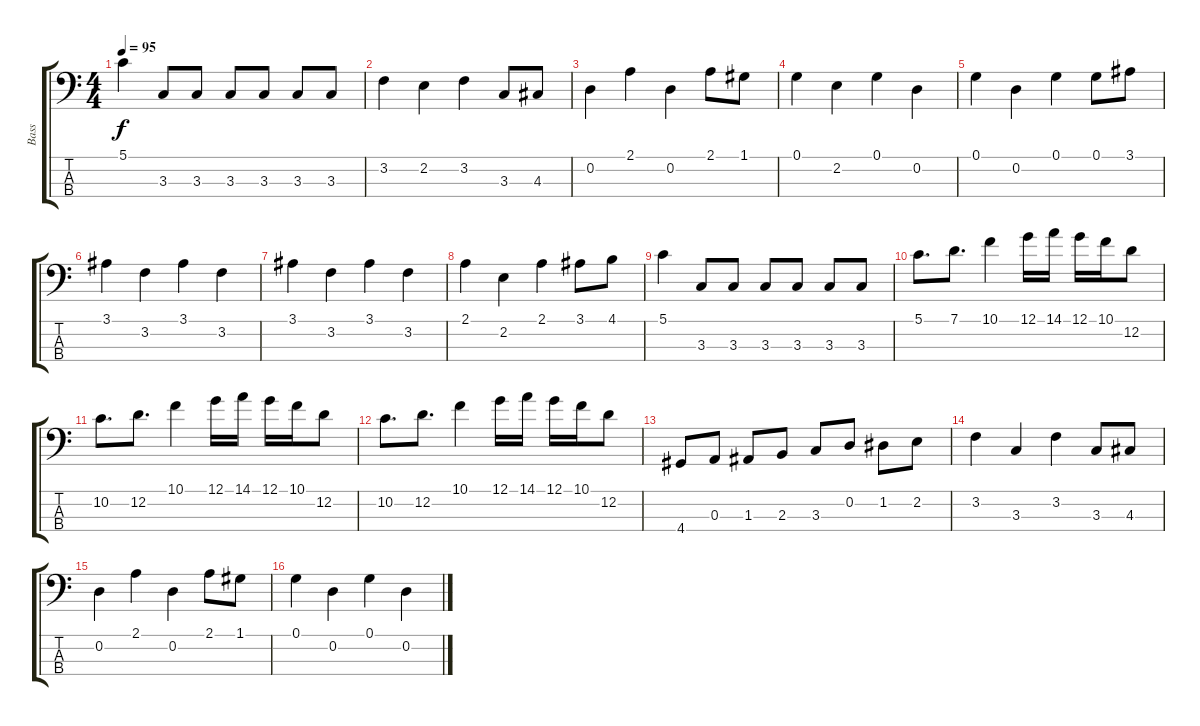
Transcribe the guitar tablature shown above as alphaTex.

\track ("Bass" "Bass") {instrument electricbassfinger}
\staff {score tabs}
\tuning (G2 D2 A1 E1) {hide}
\ts (4 4)
\tempo 95
\clef f4
\ks c
5.1.4{dy f} 3.3.8 3.3.8 3.3.8 3.3.8 3.3.8 3.3.8 |
3.2.4 2.2.4 3.2.4 3.3.8 4.3.8 |
0.2.4 2.1.4 0.2.4 2.1.8 1.1.8 |
0.1.4 2.2.4 0.1.4 0.2.4 |
0.1.4 0.2.4 0.1.4 0.1.8 3.1.8 |
3.1.4 3.2.4 3.1.4 3.2.4 |
3.1.4 3.2.4 3.1.4 3.2.4 |
2.1.4 2.2.4 2.1.4 3.1.8 4.1.8 |
5.1.4 3.3.8 3.3.8 3.3.8 3.3.8 3.3.8 3.3.8 |
5.1.8{d} 7.1.8{d} 10.1.4 12.1.16 14.1.16 12.1.16 10.1.16 12.2.8 |
10.2.8{d} 12.2.8{d} 10.1.4 12.1.16 14.1.16 12.1.16 10.1.16 12.2.8 |
10.2.8{d} 12.2.8{d} 10.1.4 12.1.16 14.1.16 12.1.16 10.1.16 12.2.8 |
4.4.8 0.3.8 1.3.8 2.3.8 3.3.8 0.2.8 1.2.8 2.2.8 |
3.2.4 3.3.4 3.2.4 3.3.8 4.3.8 |
0.2.4 2.1.4 0.2.4 2.1.8 1.1.8 |
0.1.4 0.2.4 0.1.4 0.2.4
